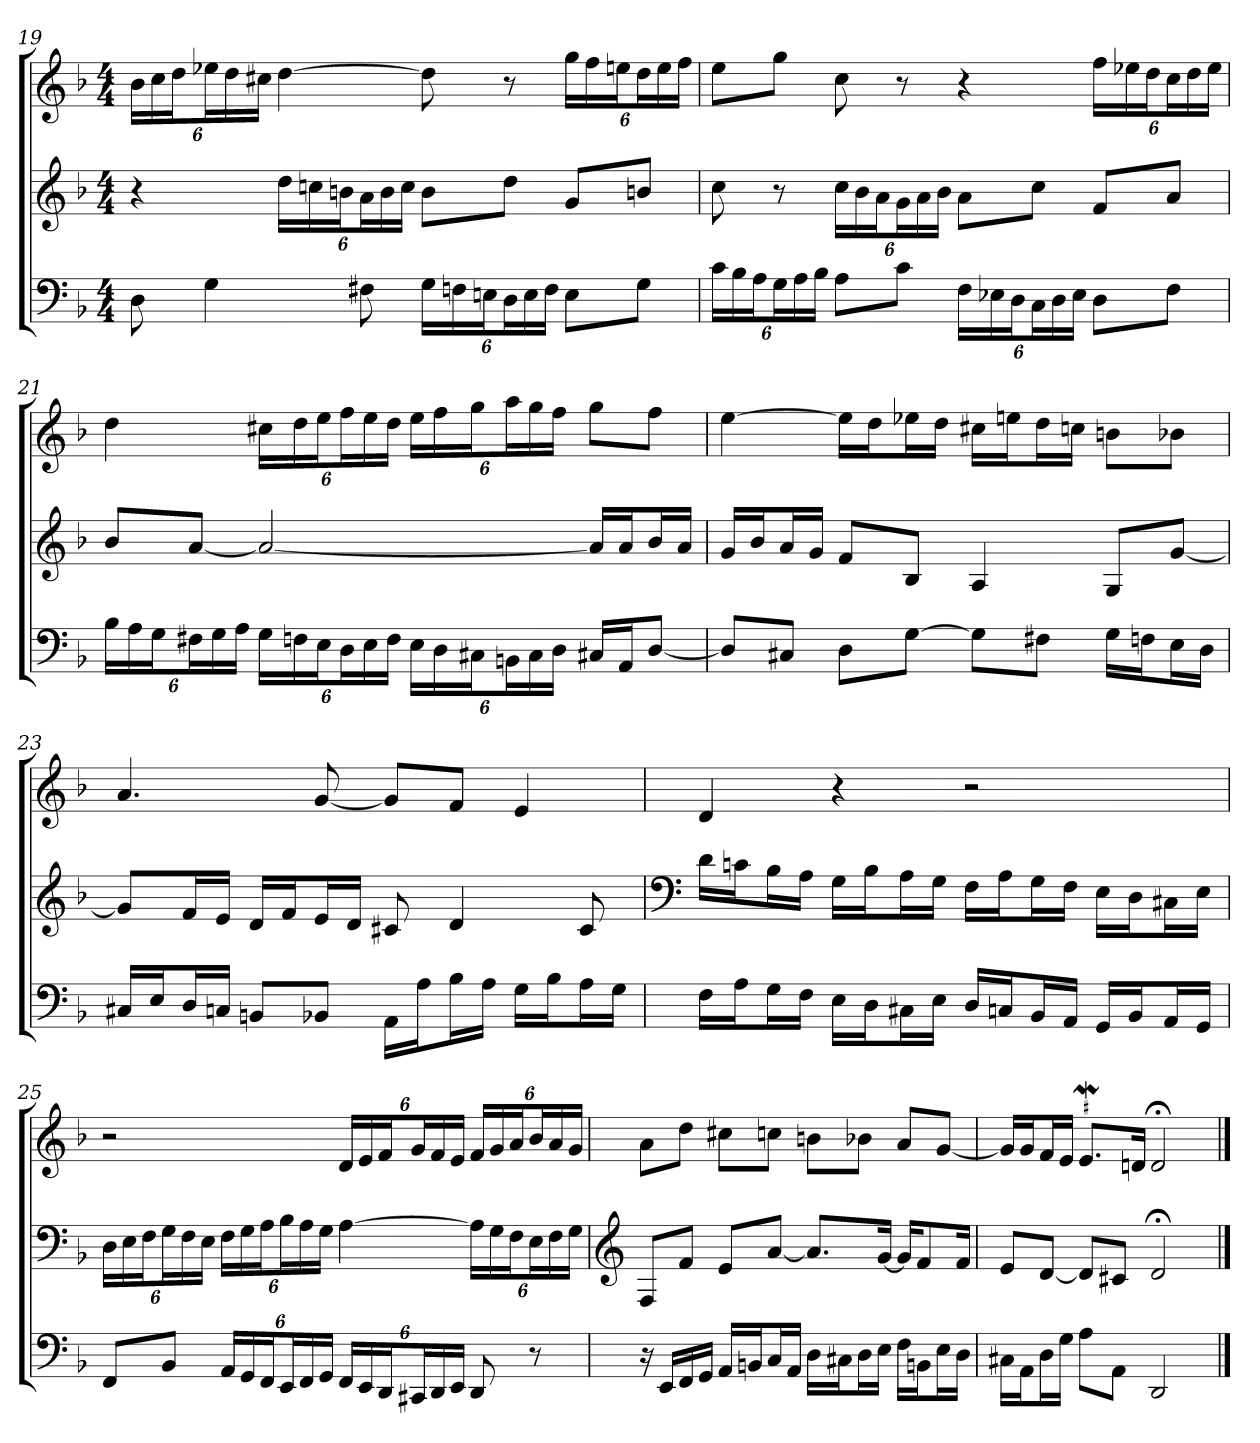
**kern	**kern	**kern
*part3	*part2	*part1
*staff3	*staff2	*staff1
*clefF4	*clefG2	*clefG2
*k[b-]	*k[b-]	*k[b-]
*M4/4	*M4/4	*M4/4
=19	=19	=19
8D	4r	24b-\LL
.	.	24cc\
.	.	24dd\J
4G	.	24ee-X\L
.	.	24dd\
.	.	24cc#X\JJ
.	24dd\LL	[4dd
.	24ccn\	.
.	24bn\J	.
8F#X	24a\L	.
.	24b\	.
.	24cc\JJ	.
24G\LL	8b\L	8dd]
24Fn\	.	.
24En\J	.	.
24D\L	8dd\J	8r
24E\	.	.
24F\JJ	.	.
8E\L	8g/L	24gg\LL
.	.	24ff\
.	.	24een\J
8G\J	8bn/J	24dd\L
.	.	24ee\
.	.	24ff\JJ
=20	=20	=20
24c\LL	8cc	8ee\L
24B-\	.	.
24A\J	.	.
24G\L	8r	8gg\J
24A\	.	.
24B-\JJ	.	.
8A\L	24cc\LL	8cc
.	24b-\	.
.	24a\J	.
8c\J	24g\L	8r
.	24a\	.
.	24b-\JJ	.
24F\LL	8a\L	4r
24E-X\	.	.
24D\J	.	.
24C\L	8cc\J	.
24D\	.	.
24E-\JJ	.	.
8D\L	8f/L	24ff\LL
.	.	24ee-X\
.	.	24dd\J
8F\J	8a/J	24cc\L
.	.	24dd\
.	.	24ee-\JJ
=21	=21	=21
24B-\LL	8b-/L	4dd
24A\	.	.
24G\J	.	.
24F#X\L	[8a/J	.
24G\	.	.
24A\JJ	.	.
24G\LL	2a_	24cc#X\LL
24Fn\	.	24dd\
24E\J	.	24ee\J
24D\L	.	24ff\L
24E\	.	24ee\
24F\JJ	.	24dd\JJ
24E\LL	.	24ee\LL
24D\	.	24ff\
24C#X\J	.	24gg\J
24BBn\L	.	24aa\L
24C#\	.	24gg\
24D\JJ	.	24ff\JJ
16C#X/LL	16a/LL]	8gg\L
16AA/J	16a/J	.
[8D/J	16b-/L	8ff\J
.	16a/JJ	.
=22	=22	=22
8D/L]	16g/LL	[4ee
.	16b-/J	.
8C#X/J	16a/L	.
.	16g/JJ	.
8D\L	8f/L	16ee\LL]
.	.	16dd\J
[8G\J	8B-/J	16ee-X\L
.	.	16dd\JJ
8G\L]	4A	16cc#X\LL
.	.	16een\J
8F#X\J	.	16dd\L
.	.	16ccn\JJ
16G\LL	8G/L	8bn\L
16Fn\J	.	.
16E\L	[8g/J	8b-X\J
16D\JJ	.	.
=23	=23	=23
16C#X/LL	8g/L]	4.a
16E/J	.	.
16D/L	16f/L	.
16Cn/JJ	16e/JJ	.
8BBn/L	16d/LL	.
.	16f/J	.
8BB-X/J	16e/L	[8g
.	16d/JJ	.
16AA\LL	8c#X	8g/L]
16A\J	.	.
16B-\L	4d	8f/J
16A\JJ	.	.
16G\LL	.	4e
16B-\J	.	.
16A\L	8c#	.
16G\JJ	.	.
=24	=24	=24
*	*clefF4	*
16F\LL	16d\LL	4d
16A\J	16cn\J	.
16G\L	16B-\L	.
16F\JJ	16A\JJ	.
16E\LL	16G\LL	4r
16D\J	16B-\J	.
16C#X\L	16A\L	.
16E\JJ	16G\JJ	.
16D/LL	16F\LL	2r
16Cn/J	16A\J	.
16BB-/L	16G\L	.
16AA/JJ	16F\JJ	.
16GG/LL	16E\LL	.
16BB-/J	16D\J	.
16AA/L	16C#X\L	.
16GG/JJ	16E\JJ	.
=25	=25	=25
8FF/L	24D\LL	2r
.	24E\	.
.	24F\J	.
8BB-/J	24G\L	.
.	24F\	.
.	24E\JJ	.
24AA/LL	24F\LL	.
24GG/	24G\	.
24FF/J	24A\J	.
24EE/L	24B-\L	.
24FF/	24A\	.
24GG/JJ	24G\JJ	.
24FF/LL	[4A	24d/LL
24EE/	.	24e/
24DD/J	.	24f/J
24CC#X/L	.	24g/L
24DD/	.	24f/
24EE/JJ	.	24e/JJ
8DD	24A\LL]	24f/LL
.	24G\	24g/
.	24F\J	24a/J
8r	24E\L	24b-/L
.	24F\	24a/
.	24G\JJ	24g/JJ
=26	=26	=26
*	*clefG2	*
16r	8F/L	8a\L
16EE/LL	.	.
16FF/	8f/J	8dd\J
16GG/JJ	.	.
16AA/LL	8e/L	8cc#X\L
16BBn/J	.	.
16C/L	[8a/J	8ccn\J
16AA/JJ	.	.
16D\LL	8.a/L]	8bn\L
16C#X\J	.	.
16D\L	.	8b-X\J
16E\JJ	[16g/Jk	.
16F\LL	16g/KL]	8a/L
16BBn\J	8f/	.
16E\L	.	[8g/J
16D\JJ	16f/Jk	.
=27	=27	=27
16C#X\LL	8e/L	16g/LL]
16AA\J	.	16g/J
16D\L	[8d/J	16f/L
16G\JJ	.	16e/JJ
!	!	!LO:MOR:acc=#
8A\L	8d/L]	8.ew/L
8AA\J	8c#X/J	.
.	.	16dn/Jk
2DD	2d;<	2d;<
==	==	==
*-	*-	*-
